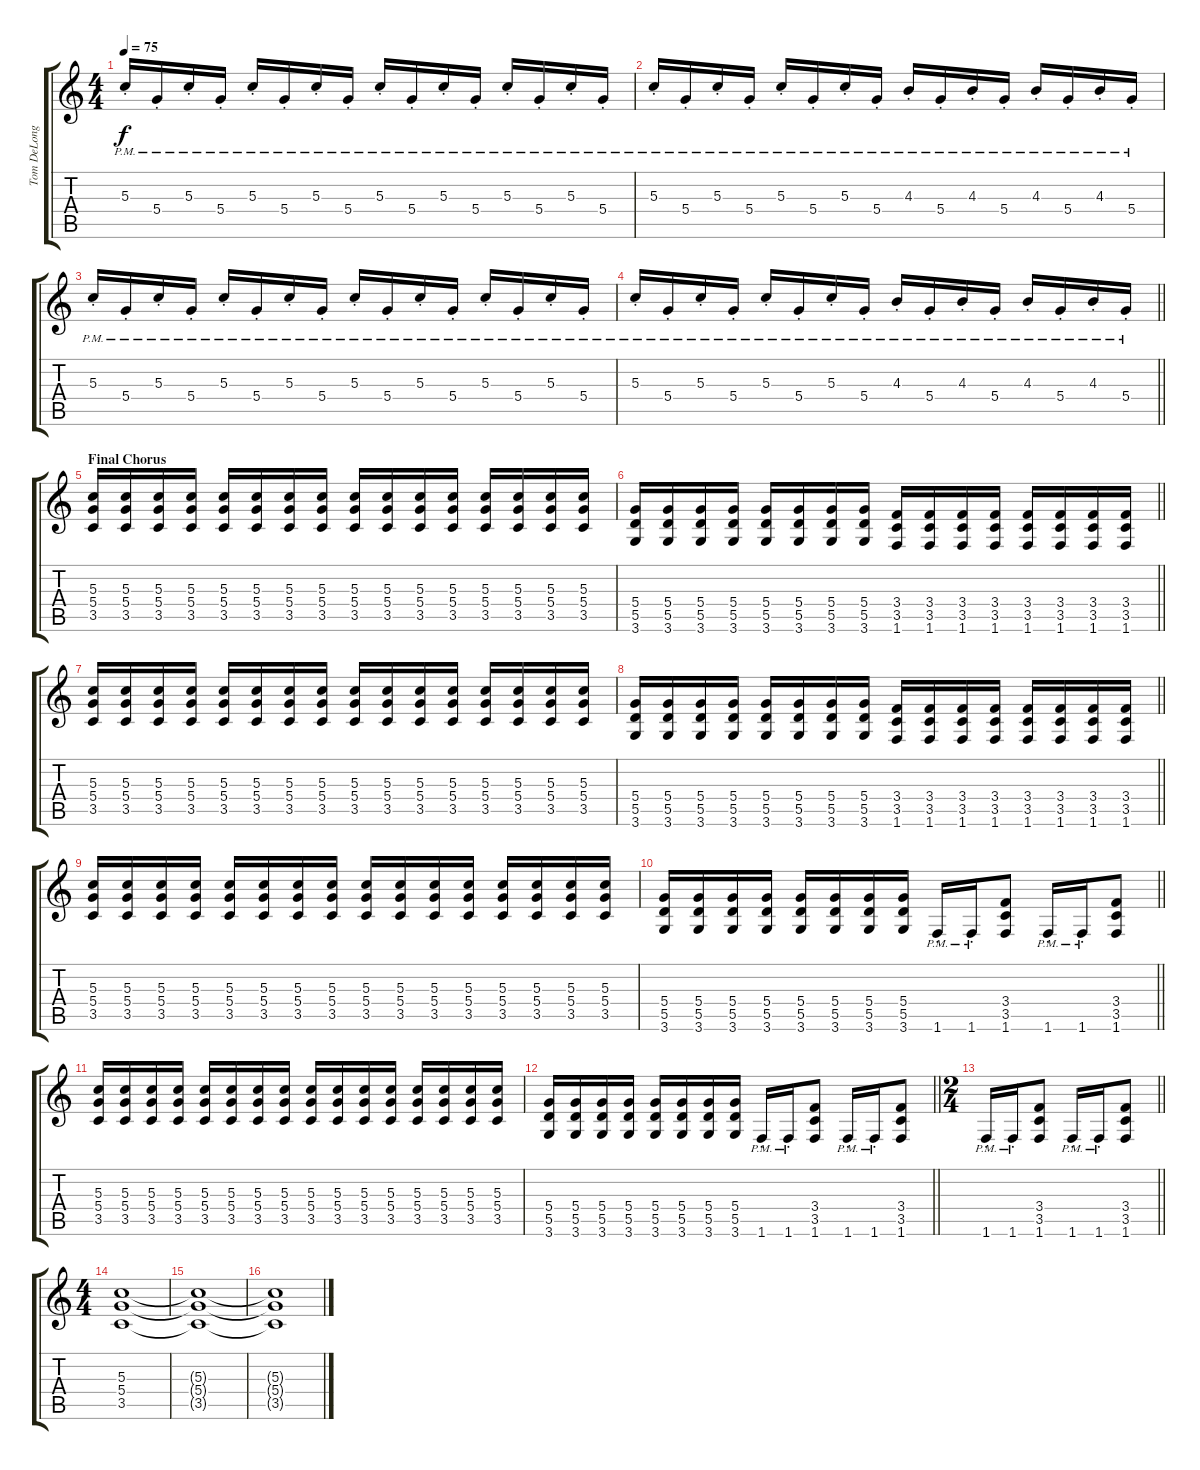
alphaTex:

\track ("Tom DeLonge (Standard)" "Tom DeLong") {instrument distortionguitar}
\staff {score tabs}
\tuning (E4 B3 G3 D3 A2 E2) {hide}
\ts (4 4)
\tempo 75
\clef g2
\ks c
5.3{pm st}.16{dy f} 5.4{pm st}.16 5.3{pm st}.16 5.4{pm st}.16 5.3{pm st}.16 5.4{pm st}.16 5.3{pm st}.16 5.4{pm st}.16 5.3{pm st}.16 5.4{pm st}.16 5.3{pm st}.16 5.4{pm st}.16 5.3{pm st}.16 5.4{pm st}.16 5.3{pm st}.16 5.4{pm st}.16 |
5.3{pm st}.16 5.4{pm st}.16 5.3{pm st}.16 5.4{pm st}.16 5.3{pm st}.16 5.4{pm st}.16 5.3{pm st}.16 5.4{pm st}.16 4.3{pm st}.16 5.4{pm st}.16 4.3{pm st}.16 5.4{pm st}.16 4.3{pm st}.16 5.4{pm st}.16 4.3{pm st}.16 5.4{pm st}.16 |
5.3{pm st}.16 5.4{pm st}.16 5.3{pm st}.16 5.4{pm st}.16 5.3{pm st}.16 5.4{pm st}.16 5.3{pm st}.16 5.4{pm st}.16 5.3{pm st}.16 5.4{pm st}.16 5.3{pm st}.16 5.4{pm st}.16 5.3{pm st}.16 5.4{pm st}.16 5.3{pm st}.16 5.4{pm st}.16 |
\barLineRight lightlight
5.3{pm st}.16 5.4{pm st}.16 5.3{pm st}.16 5.4{pm st}.16 5.3{pm st}.16 5.4{pm st}.16 5.3{pm st}.16 5.4{pm st}.16 4.3{pm st}.16 5.4{pm st}.16 4.3{pm st}.16 5.4{pm st}.16 4.3{pm st}.16 5.4{pm st}.16 4.3{pm st}.16 5.4{pm st}.16 |
\section ("" "Final Chorus")
(5.3 5.4 3.5).16 (5.3 5.4 3.5).16 (5.3 5.4 3.5).16 (5.3 5.4 3.5).16 (5.3 5.4 3.5).16 (5.3 5.4 3.5).16 (5.3 5.4 3.5).16 (5.3 5.4 3.5).16 (5.3 5.4 3.5).16 (5.3 5.4 3.5).16 (5.3 5.4 3.5).16 (5.3 5.4 3.5).16 (5.3 5.4 3.5).16 (5.3 5.4 3.5).16 (5.3 5.4 3.5).16 (5.3 5.4 3.5).16 |
\barLineRight lightlight
(5.4 5.5 3.6).16 (5.4 5.5 3.6).16 (5.4 5.5 3.6).16 (5.4 5.5 3.6).16 (5.4 5.5 3.6).16 (5.4 5.5 3.6).16 (5.4 5.5 3.6).16 (5.4 5.5 3.6).16 (3.4 3.5 1.6).16 (3.4 3.5 1.6).16 (3.4 3.5 1.6).16 (3.4 3.5 1.6).16 (3.4 3.5 1.6).16 (3.4 3.5 1.6).16 (3.4 3.5 1.6).16 (3.4 3.5 1.6).16 |
(5.3 5.4 3.5).16 (5.3 5.4 3.5).16 (5.3 5.4 3.5).16 (5.3 5.4 3.5).16 (5.3 5.4 3.5).16 (5.3 5.4 3.5).16 (5.3 5.4 3.5).16 (5.3 5.4 3.5).16 (5.3 5.4 3.5).16 (5.3 5.4 3.5).16 (5.3 5.4 3.5).16 (5.3 5.4 3.5).16 (5.3 5.4 3.5).16 (5.3 5.4 3.5).16 (5.3 5.4 3.5).16 (5.3 5.4 3.5).16 |
\barLineRight lightlight
(5.4 5.5 3.6).16 (5.4 5.5 3.6).16 (5.4 5.5 3.6).16 (5.4 5.5 3.6).16 (5.4 5.5 3.6).16 (5.4 5.5 3.6).16 (5.4 5.5 3.6).16 (5.4 5.5 3.6).16 (3.4 3.5 1.6).16 (3.4 3.5 1.6).16 (3.4 3.5 1.6).16 (3.4 3.5 1.6).16 (3.4 3.5 1.6).16 (3.4 3.5 1.6).16 (3.4 3.5 1.6).16 (3.4 3.5 1.6).16 |
(5.3 5.4 3.5).16 (5.3 5.4 3.5).16 (5.3 5.4 3.5).16 (5.3 5.4 3.5).16 (5.3 5.4 3.5).16 (5.3 5.4 3.5).16 (5.3 5.4 3.5).16 (5.3 5.4 3.5).16 (5.3 5.4 3.5).16 (5.3 5.4 3.5).16 (5.3 5.4 3.5).16 (5.3 5.4 3.5).16 (5.3 5.4 3.5).16 (5.3 5.4 3.5).16 (5.3 5.4 3.5).16 (5.3 5.4 3.5).16 |
\barLineRight lightlight
(5.4 5.5 3.6).16 (5.4 5.5 3.6).16 (5.4 5.5 3.6).16 (5.4 5.5 3.6).16 (5.4 5.5 3.6).16 (5.4 5.5 3.6).16 (5.4 5.5 3.6).16 (5.4 5.5 3.6).16 1.6{pm st}.16 1.6{pm st}.16 (3.4 3.5 1.6).8 1.6{pm st}.16 1.6{pm st}.16 (3.4 3.5 1.6).8 |
(5.3 5.4 3.5).16 (5.3 5.4 3.5).16 (5.3 5.4 3.5).16 (5.3 5.4 3.5).16 (5.3 5.4 3.5).16 (5.3 5.4 3.5).16 (5.3 5.4 3.5).16 (5.3 5.4 3.5).16 (5.3 5.4 3.5).16 (5.3 5.4 3.5).16 (5.3 5.4 3.5).16 (5.3 5.4 3.5).16 (5.3 5.4 3.5).16 (5.3 5.4 3.5).16 (5.3 5.4 3.5).16 (5.3 5.4 3.5).16 |
\barLineRight lightlight
(5.4 5.5 3.6).16 (5.4 5.5 3.6).16 (5.4 5.5 3.6).16 (5.4 5.5 3.6).16 (5.4 5.5 3.6).16 (5.4 5.5 3.6).16 (5.4 5.5 3.6).16 (5.4 5.5 3.6).16 1.6{pm st}.16 1.6{pm st}.16 (3.4 3.5 1.6).8 1.6{pm st}.16 1.6{pm st}.16 (3.4 3.5 1.6).8 |
\ts (2 4)
\barLineRight lightlight
1.6{pm st}.16 1.6{pm st}.16 (3.4 3.5 1.6).8 1.6{pm st}.16 1.6{pm st}.16 (3.4 3.5 1.6).8 |
\ts (4 4)
(5.3 5.4 3.5).1 |
(5.3{t} 5.4{t} 3.5{t}).1 |
(5.3{t} 5.4{t} 3.5{t}).1
